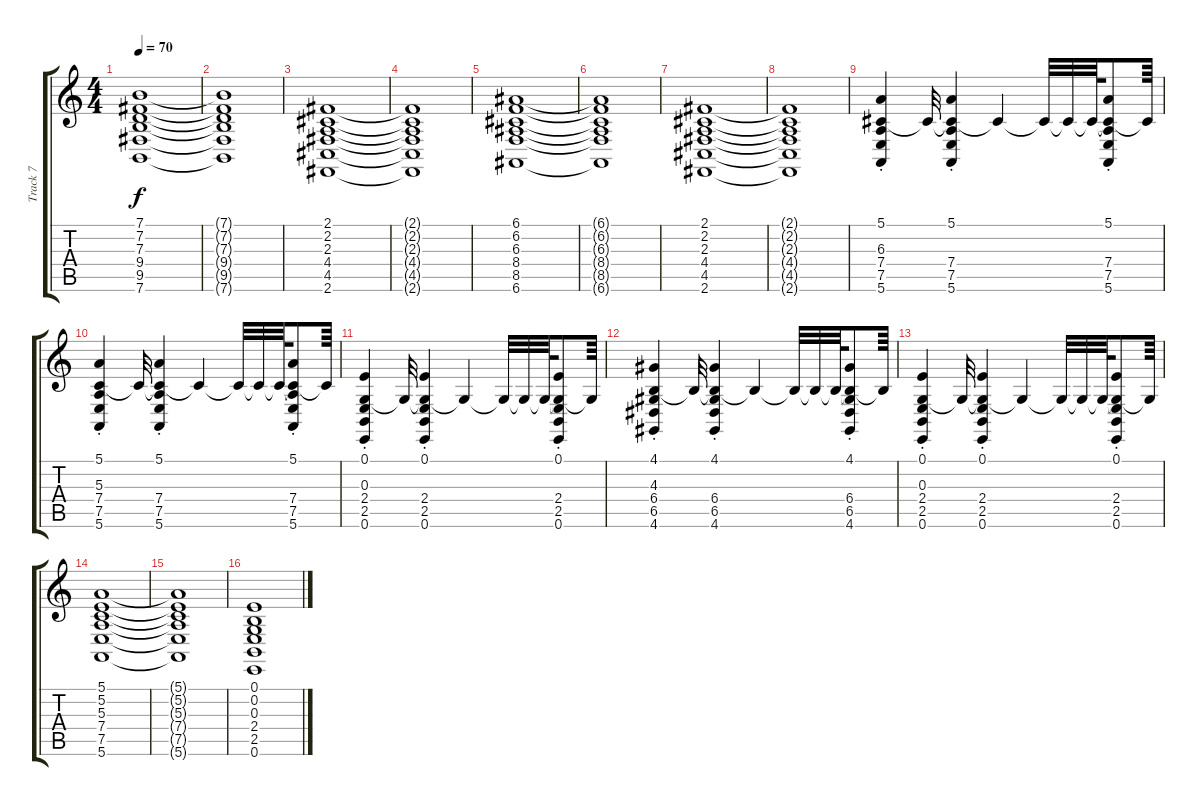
\track ("Track 7" "Track 7") {instrument stringensemble1}
\staff {score tabs}
\tuning (E4 B3 G3 D3 A2 E2) {hide}
\ts (4 4)
\tempo 70
\clef g2
\ks c
(7.1 7.2 7.3 9.4 9.5 7.6).1{dy f} |
(7.1{t} 7.2{t} 7.3{t} 9.4{t} 9.5{t} 7.6{t}).1 |
(2.1 2.2 2.3 4.4 4.5 2.6).1 |
(2.1{t} 2.2{t} 2.3{t} 4.4{t} 4.5{t} 2.6{t}).1 |
(6.1 6.2 6.3 8.4 8.5 6.6).1 |
(6.1{t} 6.2{t} 6.3{t} 8.4{t} 8.5{t} 6.6{t}).1 |
(2.1 2.2 2.3 4.4 4.5 2.6).1 |
(2.1{t} 2.2{t} 2.3{t} 4.4{t} 4.5{t} 2.6{t}).1 |
(5.1{st} 6.3 7.4 7.5 5.6).4 6.3{t}.32 (5.1{st} 6.3{t} 7.4 7.5 5.6).4 6.3{t}.4 6.3{t}.32 6.3{t}.32 6.3{t}.64 (5.1{st} 6.3{t} 7.4 7.5 5.6).8 6.3{t}.64 |
(5.1{st} 5.3 7.4 7.5 5.6).4 5.3{t}.32 (5.1{st} 5.3{t} 7.4 7.5 5.6).4 5.3{t}.4 5.3{t}.32 5.3{t}.32 5.3{t}.64 (5.1{st} 5.3{t} 7.4 7.5 5.6).8 5.3{t}.64 |
(0.1{st} 0.3 2.4 2.5 0.6).4 0.3{t}.32 (0.1{st} 0.3{t} 2.4 2.5 0.6).4 0.3{t}.4 0.3{t}.32 0.3{t}.32 0.3{t}.64 (0.1{st} 0.3{t} 2.4 2.5 0.6).8 0.3{t}.64 |
(4.1{st} 4.3 6.4 6.5 4.6).4 4.3{t}.32 (4.1{st} 4.3{t} 6.4 6.5 4.6).4 4.3{t}.4 4.3{t}.32 4.3{t}.32 4.3{t}.64 (4.1{st} 4.3{t} 6.4 6.5 4.6).8 4.3{t}.64 |
(0.1{st} 0.3 2.4 2.5 0.6).4 0.3{t}.32 (0.1{st} 0.3{t} 2.4 2.5 0.6).4 0.3{t}.4 0.3{t}.32 0.3{t}.32 0.3{t}.64 (0.1{st} 0.3{t} 2.4 2.5 0.6).8 0.3{t}.64 |
(5.1 5.2 5.3 7.4 7.5 5.6).1 |
(5.1{t} 5.2{t} 5.3{t} 7.4{t} 7.5{t} 5.6{t}).1 |
(0.1 0.2 0.3 2.4 2.5 0.6).1
